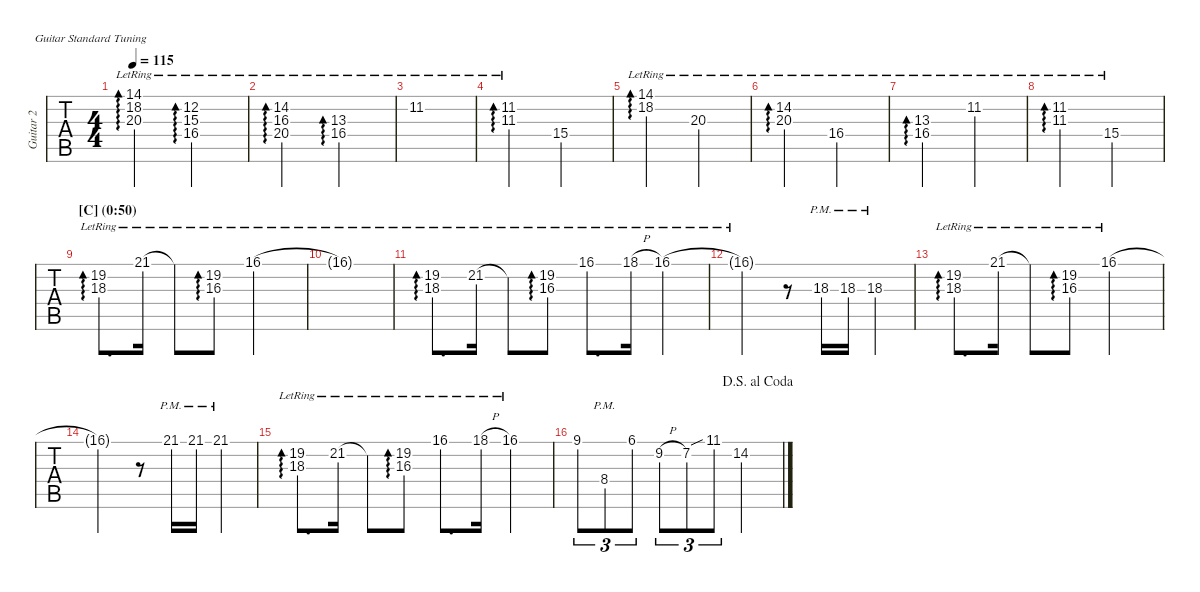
\hideDynamics
\bracketExtendMode nobrackets
\multiTrackTrackNamePolicy allsystems
\firstSystemTrackNameMode fullname
\otherSystemsTrackNameMode fullname
\otherSystemsTrackNameOrientation horizontal
\track ("Guitar 2" "Guitar 2") {instrument electricguitarclean}
\staff {tabs}
\tuning (E4 B3 G3 D3 A2 E2)
\ts (4 4)
\scale
1.06582
\tempo 115
\accidentals auto
\clef g2
\ottava regular
\simile none
\ks c
(14.1{lr acc #} 18.2{lr} 20.3{lr acc #}).2{ad 0 dy mf} (15.3{lr acc #} 16.4{lr acc #} 12.2{lr}).2{ad 0} |
\scale
0.97957 (20.4{lr acc #} 16.3{lr} 14.2{lr acc #}).2{ad 0} (16.4{lr acc #} 13.3{lr acc #}).2{ad 0} |
\scale
0.980521 11.2{lr acc #}.1 |
\scale
0.974091 (11.3{lr acc #} 11.2{lr acc #}).2{ad 0} 15.4.2 |
\scale
1.0615 (18.2{lr} 14.1{lr acc #}).2{ad 0} 20.3{lr acc #}.2 |
\scale
0.976665 (20.3{lr acc #} 14.2{lr acc #}).2{ad 0} 16.4{lr acc #}.2 |
\scale
0.991224 (16.4{lr acc #} 13.3{lr acc #}).2{ad 0} 11.2{lr acc #}.2 |
\scale
0.970612 (11.3{lr acc #} 11.2{lr acc #}).2{ad 0} 15.4{lr}.2 |
\section ("C" "(0:50)")
\scale
1.05939 (19.2{lr acc #} 18.3{lr acc #}).8{d ad 0} 21.1{lr acc #}.16 21.1{lr t acc #}.8 (19.2{lr acc #} 16.3{lr}).8{ad 0} 16.1{lr acc #}.2 |
\scale
0.983506 16.1{lr t acc #}.1 |
\scale
0.978477 (19.2{lr acc #} 18.3{lr acc #}).8{d ad 0} 21.2{lr acc #}.16 21.2{lr t acc #}.8 (19.2{lr acc #} 16.3{lr}).8{ad 0} 16.1{lr acc #}.8{d} 18.1{h lr acc #}.16 16.1{lr acc #}.4 |
\scale
0.978626 16.1{lr t acc #}.2 r.8 18.3{pm acc #}.16 18.3{pm acc #}.16 18.3{pm st acc #}.4 |
\scale
1.05775 (19.2{lr acc #} 18.3{lr acc #}).8{d ad 0} 21.1{lr acc #}.16 21.1{lr t acc #}.8 (19.2{lr acc #} 16.3{lr}).8{ad 0} 16.1{lr acc #}.2 |
\scale
0.980707 16.1{t acc #}.2 r.8 21.1{pm acc #}.16 21.1{pm acc #}.16 21.1{pm st acc #}.4 |
\scale
0.99817 (19.2{lr acc #} 18.3{lr acc #}).8{d ad 0} 21.2{lr acc #}.16 21.2{lr t acc #}.8 (19.2{lr acc #} 16.3{lr}).8{ad 0} 16.1{lr acc #}.8{d} 18.1{h lr acc #}.16 16.1{lr acc #}.4 |
\scale
0.963368
\jump dalsegnoalcoda
9.1{acc #}.8{tu (3 2)} 8.4{pm acc #}.8{tu (3 2)} 6.1{acc #}.8{tu (3 2)} 9.2{h acc #}.8{tu (3 2)} 7.2{acc #}.8{tu (3 2)} 11.1{sib acc #}.8{tu (3 2)} 14.2{acc #}.2
